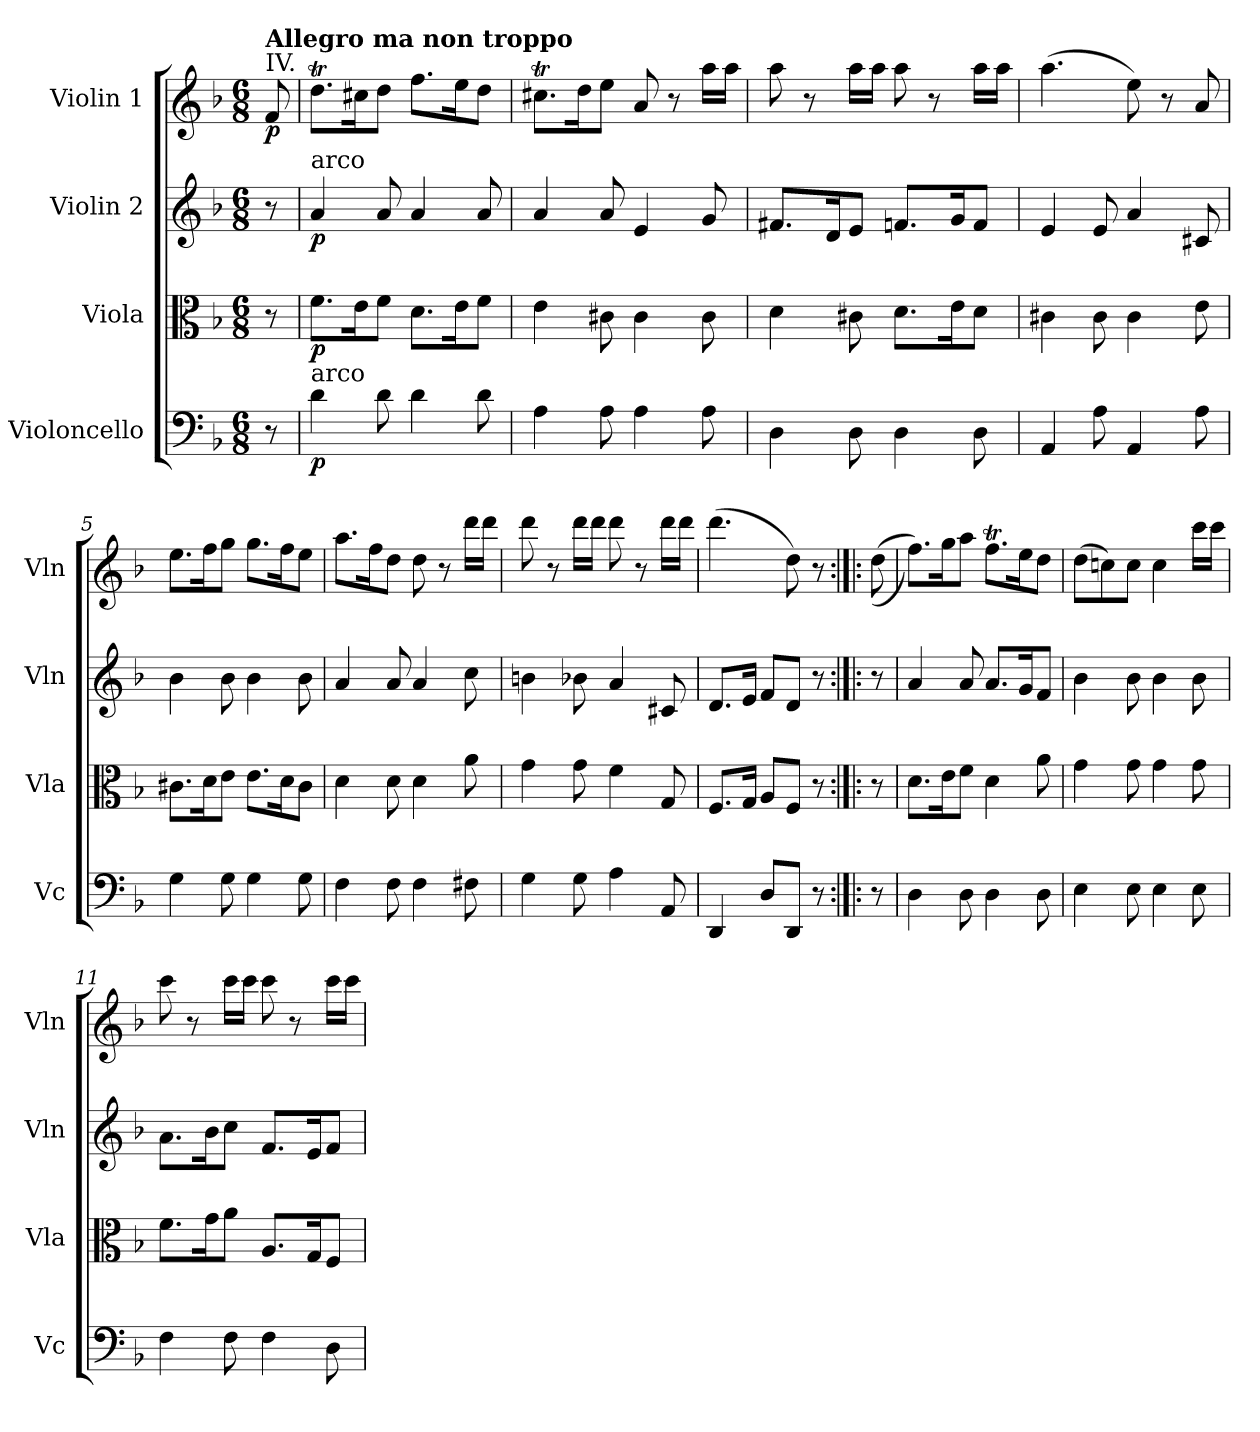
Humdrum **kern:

**kern	**dynam	**kern	**dynam	**kern	**dynam	**kern	**dynam
*part4	*part4	*part3	*part3	*part2	*part2	*part1	*part1
*staff4	*staff4	*staff3	*staff3	*staff2	*staff2	*staff1	*staff1
*I"Violoncello	*	*I"Viola	*	*I"Violin 2	*	*I"Violin 1	*
*I'Vc	*	*I'Vla	*	*I'Vln	*	*I'Vln	*
!!LO:PB:g=z
*clefF4	*	*clefC3	*	*clefG2	*	*clefG2	*
*k[b-]	*	*k[b-]	*	*k[b-]	*	*k[b-]	*
*M6/8	*	*M6/8	*	*M6/8	*	*M6/8	*
=	=	=	=	=	=	=	=
!	!	!	!	!	!	!LO:TX:a:t=IV.	!
!	!	!	!	!	!	!LO:TX:a:B:t=Allegro ma non troppo	!
!	!	!	!	!	!	!	!LO:DY:b
8r	.	8r	.	8r	.	8f/	p
=1	=1	=1	=1	=1	=1	=1	=1
!	!	!	!	!LO:TX:a:t=arco	!	!	!
!LO:TX:a:t=arco	!	!	!	!	!	!	!
!	!LO:DY:b	!	!LO:DY:b	!	!LO:DY:b	!	!
4d\	p	8.f\L	p	4a/	p	8.ddT\L	.
.	.	16e\K	.	.	.	16cc#X\K	.
8d\	.	8f\J	.	8a/	.	8dd\J	.
4d\	.	8.d\L	.	4a/	.	8.ff\L	.
.	.	16e\K	.	.	.	16ee\K	.
8d\	.	8f\J	.	8a/	.	8dd\J	.
=2	=2	=2	=2	=2	=2	=2	=2
4A\	.	4e\	.	4a/	.	8.cc#Xt\L	.
.	.	.	.	.	.	16dd\K	.
8A\	.	8c#X\	.	8a/	.	8ee\J	.
4A\	.	4c#\	.	4e/	.	8a/	.
.	.	.	.	.	.	8r	.
8A\	.	8c#\	.	8g/	.	16aa\LL	.
.	.	.	.	.	.	16aa\JJ	.
=3	=3	=3	=3	=3	=3	=3	=3
4D\	.	4d\	.	8.f#X/L	.	8aa\	.
.	.	.	.	.	.	8r	.
.	.	.	.	16d/K	.	.	.
8D\	.	8c#X\	.	8e/J	.	16aa\LL	.
.	.	.	.	.	.	16aa\JJ	.
4D\	.	8.d\L	.	8.fn/L	.	8aa\	.
.	.	.	.	.	.	8r	.
.	.	16e\K	.	16g/K	.	.	.
8D\	.	8d\J	.	8f/J	.	16aa\LL	.
.	.	.	.	.	.	16aa\JJ	.
=4	=4	=4	=4	=4	=4	=4	=4
4AA/	.	4c#X\	.	4e/	.	(>4.aa\	.
8A\	.	8c#\	.	8e/	.	.	.
4AA/	.	4c#\	.	4a/	.	8ee\)	.
.	.	.	.	.	.	8r	.
8A\	.	8e\	.	8c#X/	.	8a/	.
=5	=5	=5	=5	=5	=5	=5	=5
4G\	.	8.c#X\L	.	4b-\	.	8.ee\L	.
.	.	16d\K	.	.	.	16ff\K	.
8G\	.	8e\J	.	8b-\	.	8gg\J	.
4G\	.	8.e\L	.	4b-\	.	8.gg\L	.
.	.	16d\K	.	.	.	16ff\K	.
8G\	.	8c#\J	.	8b-\	.	8ee\J	.
=6	=6	=6	=6	=6	=6	=6	=6
4F\	.	4d\	.	4a/	.	8.aa\L	.
.	.	.	.	.	.	16ff\K	.
8F\	.	8d\	.	8a/	.	8dd\J	.
4F\	.	4d\	.	4a/	.	8dd\	.
.	.	.	.	.	.	8r	.
8F#X\	.	8a\	.	8cc\	.	16ddd\LL	.
.	.	.	.	.	.	16ddd\JJ	.
!!LO:LB:g=z
=7	=7	=7	=7	=7	=7	=7	=7
4G\	.	4g\	.	4bn\	.	8ddd\	.
.	.	.	.	.	.	8r	.
8G\	.	8g\	.	8b-X\	.	16ddd\LL	.
.	.	.	.	.	.	16ddd\JJ	.
4A\	.	4f\	.	4a/	.	8ddd\	.
.	.	.	.	.	.	8r	.
8AA/	.	8G/	.	8c#X/	.	16ddd\LL	.
.	.	.	.	.	.	16ddd\JJ	.
=7X1	=7X1	=7X1	=7X1	=7X1	=7X1	=7X1	=7X1
4DD/	.	8.F/L	.	8.d/L	.	(>4.ddd\	.
.	.	16G/Jk	.	16e/Jk	.	.	.
8D/L	.	8A/L	.	8f/L	.	.	.
8DD/J	.	8F/J	.	8d/J	.	8dd\)	.
8r	.	8r	.	8r	.	8r	.
!!LO:LB:g=z
=8:|!|:	=8:|!|:	=8:|!|:	=8:|!|:	=8:|!|:	=8:|!|:	=8:|!|:	=8:|!|:
8r	.	8r	.	8r	.	(>(>8dd\	.
=9	=9	=9	=9	=9	=9	=9	=9
4D\	.	8.d\L	.	4a/	.	8.ff\L))	.
.	.	16e\K	.	.	.	16gg\K	.
8D\	.	8f\J	.	8a/	.	8aa\J	.
4D\	.	4d\	.	8.a/L	.	8.ffT\L	.
.	.	.	.	16g/K	.	16ee\K	.
8D\	.	8a\	.	8f/J	.	8dd\J	.
=10	=10	=10	=10	=10	=10	=10	=10
4E\	.	4g\	.	4b-\	.	(>8dd\L	.
.	.	.	.	.	.	8ccn\)	.
8E\	.	8g\	.	8b-\	.	8cc\J	.
4E\	.	4g\	.	4b-\	.	4cc\	.
8E\	.	8g\	.	8b-\	.	16ccc\LL	.
.	.	.	.	.	.	16ccc\JJ	.
=11	=11	=11	=11	=11	=11	=11	=11
4F\	.	8.f\L	.	8.a\L	.	8ccc\	.
.	.	.	.	.	.	8r	.
.	.	16g\K	.	16b-\K	.	.	.
8F\	.	8a\J	.	8cc\J	.	16ccc\LL	.
.	.	.	.	.	.	16ccc\JJ	.
4F\	.	8.A/L	.	8.f/L	.	8ccc\	.
.	.	.	.	.	.	8r	.
.	.	16G/K	.	16e/K	.	.	.
8D\	.	8F/J	.	8f/J	.	16ccc\LL	.
.	.	.	.	.	.	16ccc\JJ	.
=	=	=	=	=	=	=	=
*-	*-	*-	*-	*-	*-	*-	*-
